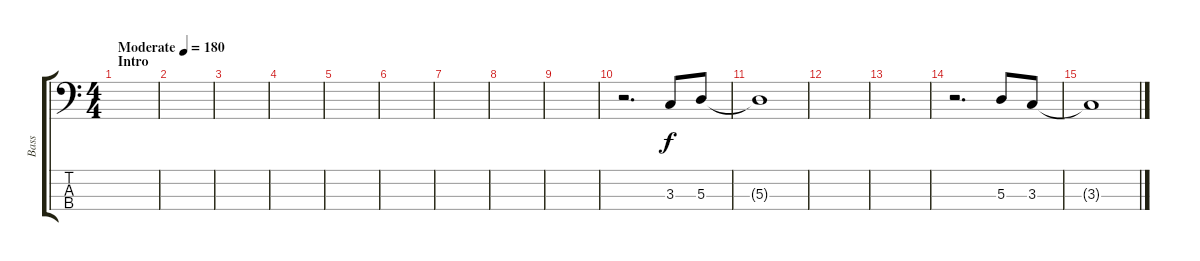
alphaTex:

\track ("Bass" "Bass") {instrument electricbassfinger}
\staff {score tabs}
\tuning (G2 D2 A1 E1) {hide}
\ts (4 4)
\section ("" "Intro")
\tempo (180 "Moderate")
\clef f4
\ks c
|
|
|
|
|
|
|
|
|
r.2{d} 3.3.8 5.3.8 |
5.3{t}.1 |
|
|
r.2{d} 5.3.8 3.3.8 |
3.3{t}.1
